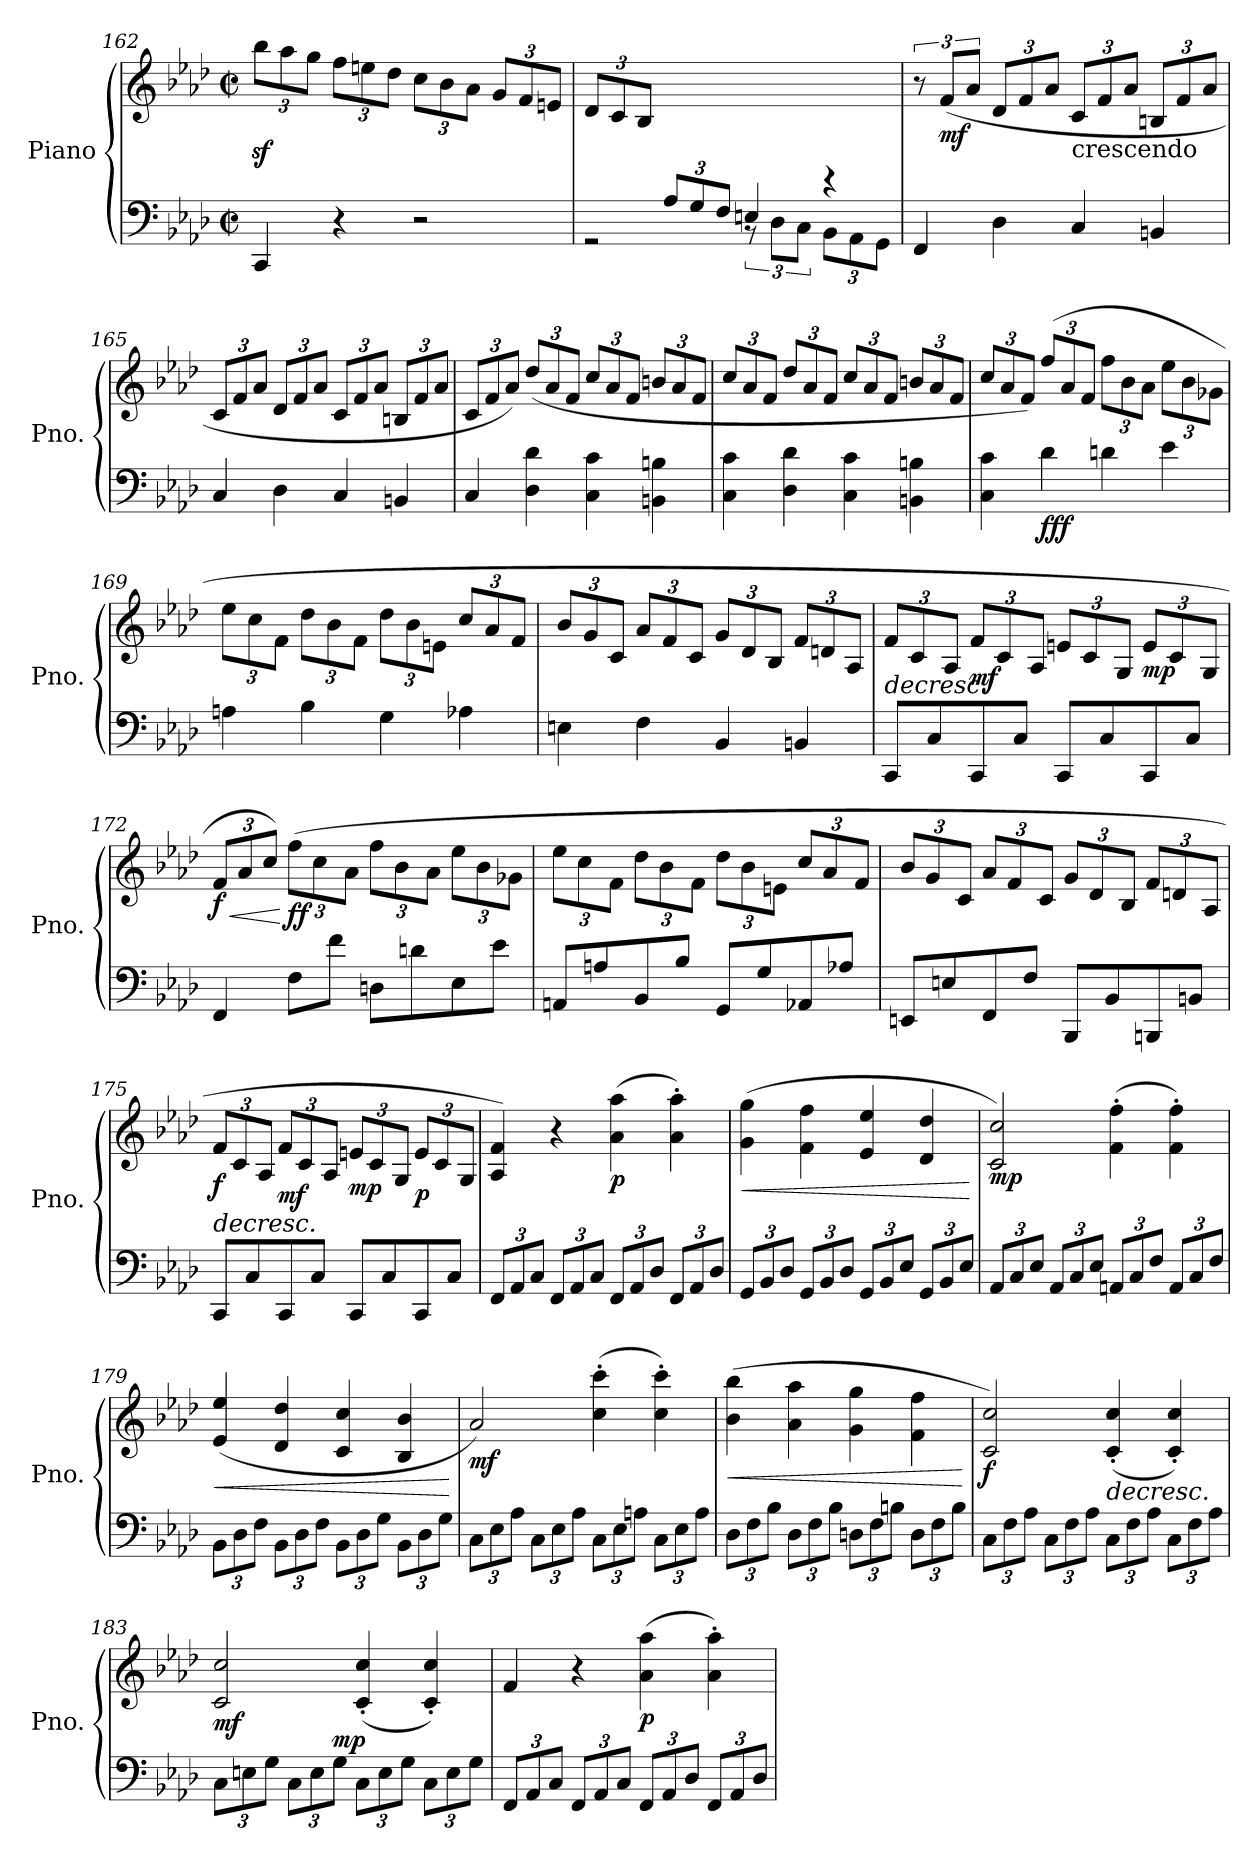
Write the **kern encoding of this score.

**kern	**kern	**dynam
*part1	*part1	*part1
*staff2	*staff1	*staff1/2
*I"Piano	*	*
*I'Pno.	*	*
!!LO:LB:g=z
*clefF4	*clefG2	*
*k[b-e-a-d-]	*k[b-e-a-d-]	*
*A-:	*A-:	*
*M2/2	*M2/2	*
*met(c|)	*met(c|)	*
*	*Xbrackettup	*
=162	=162	=162
4CC/	12bb-z<\L	.
.	12aa-\	.
.	12gg\J	.
4r	12ff\L	.
.	12een\	.
.	12dd-\J	.
2r	12cc\L	.
.	12b-\	.
.	12a-\J	.
.	12g/L	.
.	12f/	.
.	12en/J	.
=163	=163	=163
*^	*	*
4ryy	2r	12d-/L	.
.	.	12c/	.
.	.	12B-/J	.
*Xbrackettup	*	*	*
12A-/L	.	2ryy	.
12G/	.	.	.
12F/J	.	.	.
*	*brackettup	*	*
4En/	12rBB	.	.
.	12D-\L	.	.
.	12C\J	.	.
*	*Xbrackettup	*	*
4ryy	12BB-\L	4rEE	.
.	12AA-\	.	.
.	12GG\J	.	.
*v	*v	*	*
=164	=164	=164
*	*brackettup	*
4FF/	12r	.
!	!	!LO:DY:b
.	(12f/L	mf
.	12a-/J	.
*	*Xbrackettup	*
4D-\	12d-/L	.
.	12f/	.
.	12a-/J	.
!	!LO:TX:b:t=crescendo	!
4C/	12c/L	.
.	12f/	.
.	12a-/J	.
4BBn/	12Bn/L	.
.	12f/	.
.	12a-/J	.
!!LO:LB:g=z
=165	=165	=165
4C/	12c/L	.
.	12f/	.
.	12a-/J	.
4D-\	12d-/L	.
.	12f/	.
.	12a-/J	.
4C/	12c/L	.
.	12f/	.
.	12a-/J	.
4BBn/	12Bn/L	.
.	12f/	.
.	12a-/J	.
=166	=166	=166
4C/	12c/L	.
.	12f/	.
.	12a-/J)	.
4D-\ 4d-\	(12dd-/L	.
.	12a-/	.
.	12f/J	.
4C\ 4c\	12cc/L	.
.	12a-/	.
.	12f/J	.
4BBn\ 4Bn\	12bn/L	.
.	12a-/	.
.	12f/J	.
=167	=167	=167
4C\ 4c\	12cc/L	.
.	12a-/	.
.	12f/J	.
4D-\ 4d-\	12dd-/L	.
.	12a-/	.
.	12f/J	.
4C\ 4c\	12cc/L	.
.	12a-/	.
.	12f/J	.
4BBn\ 4Bn\	12bn/L	.
.	12a-/	.
.	12f/J	.
!!LO:LB:g=z
=168	=168	=168
4C\ 4c\	12cc/L	.
.	12a-/	.
.	12f/J)	.
!	!	!LO:DY:b=2
!	!	!LO:DY:n=1:b
4d-\	(12ff/L	ff f
.	12a-/	.
.	12f/J	.
4dn\	12ff\L	.
.	12b-\	.
.	12a-\J	.
4e-\	12ee-\L	.
.	12b-\	.
.	12g-X\J	.
=169	=169	=169
4An\	12ee-\L	.
.	12cc\	.
.	12f\J	.
4B-\	12dd-\L	.
.	12b-\	.
.	12f\J	.
4G\	12dd-\L	.
.	12b-\	.
.	12en\J	.
4A-X\	12cc/L	.
.	12a-/	.
.	12f/J	.
=170	=170	=170
4En\	12b-/L	.
.	12g/	.
.	12c/J	.
4F\	12a-/L	.
.	12f/	.
.	12c/J	.
4BB-/	12g/L	.
.	12d-/	.
.	12B-/J	.
4BBn/	12f/L	.
.	12dn/	.
.	12A-/J	.
!!LO:LB:g=z
=171	=171	=171
!	!	!LO:HP:b
8CC/L	12f/L	>
.	12c/	.
8C/	.	.
.	12A-/J	.
!	!	!LO:DY:b
8CC/	12f/L	mf
.	12c/	.
8C/J	.	.
.	12A-/J	.
8CC/L	12en/L	.
.	12c/	.
8C/	.	.
.	12G/J	.
!	!	!LO:DY:b
8CC/	12e/L	mp
.	12c/	.
8C/J	.	.
.	12G/J	.
.	.	]
=172	=172	=172
!	!	!LO:HP:b
!	!	!LO:DY:n=1:b
4FF/	12f/L	< f
.	12a-/	.
.	12cc/J)	.
!	!	!LO:DY:n=2:b
8F\L	(12ff\L	[ ff
.	12cc\	.
8f\J	.	.
.	12a-\J	.
8Dn\L	12ff\L	.
.	12b-\	.
8dn\	.	.
.	12a-\J	.
8E-\	12ee-\L	.
.	12b-\	.
8e-\J	.	.
.	12g-X\J	.
=173	=173	=173
8AAn/L	12ee-\L	.
.	12cc\	.
8An/	.	.
.	12f\J	.
8BB-/	12dd-\L	.
.	12b-\	.
8B-/J	.	.
.	12f\J	.
8GG/L	12dd-\L	.
.	12b-\	.
8G/	.	.
.	12en\J	.
8AA-X/	12cc/L	.
.	12a-/	.
8A-X/J	.	.
.	12f/J	.
!!LO:PB:g=z
=174	=174	=174
8EEn/L	12b-/L	.
.	12g/	.
8En/	.	.
.	12c/J	.
8FF/	12a-/L	.
.	12f/	.
8F/J	.	.
.	12c/J	.
8BBB-/L	12g/L	.
.	12d-/	.
8BB-/	.	.
.	12B-/J	.
8BBBn/	12f/L	.
.	12dn/	.
8BBn/J	.	.
.	12A-/J	.
=175	=175	=175
!	!	!LO:HP:b
!	!	!LO:DY:n=1:b
8CC/L	12f/L	> f
.	12c/	.
8C/	.	.
.	12A-/J	.
!	!	!LO:DY:n=2:b
8CC/	12f/L	mf
.	12c/	.
8C/J	.	.
.	12A-/J	.
!	!	!LO:DY:n=3:b
8CC/L	12en/L	mp
.	12c/	.
8C/	.	.
.	12G/J	.
!	!	!LO:DY:n=4:b
8CC/	12e/L	p
.	12c/	.
8C/J	.	.
.	12G/J	.
.	.	]
=176	=176	=176
12FF/L	4A-/ 4f/)	.
12AA-/	.	.
12C/J	.	.
12FF/L	4r	.
12AA-/	.	.
12C/J	.	.
!	!	!LO:DY:b
12FF/L	(4a-\ 4aa-\	p
12AA-/	.	.
12D-/J	.	.
12FF/L	4a-\' 4aa-\')	.
12AA-/	.	.
12D-/J	.	.
!!LO:LB:g=z
=177	=177	=177
!	!	!LO:HP:b
12GG/L	(4g\ 4gg\	<
12BB-/	.	.
12D-/J	.	.
12GG/L	4f\ 4ff\	.
12BB-/	.	.
12D-/J	.	.
12GG/L	4e-/ 4ee-/	.
12BB-/	.	.
12E-/J	.	.
12GG/L	4d-/ 4dd-/	.
12BB-/	.	.
12E-/J	.	.
.	.	[
=178	=178	=178
!	!	!LO:DY:b
12AA-/L	2c/ 2cc/)	mp
12C/	.	.
12E-/J	.	.
12AA-/L	.	.
12C/	.	.
12E-/J	.	.
12AAn/L	(4f\' 4ff\'	.
12C/	.	.
12F/J	.	.
12AA/L	4f\' 4ff\')	.
12C/	.	.
12F/J	.	.
=179	=179	=179
!	!	!LO:HP:b
12BB-\L	(4e-/ 4ee-/	<
12D-\	.	.
12F\J	.	.
12BB-\L	4d-/ 4dd-/	.
12D-\	.	.
12F\J	.	.
12BB-\L	4c/ 4cc/	.
12D-\	.	.
12G\J	.	.
12BB-\L	4B-/ 4b-/	.
12D-\	.	.
12G\J	.	.
.	.	[
!!LO:LB:g=z
=180	=180	=180
!	!	!LO:DY:b
12C\L	2a-/)	mf
12E-\	.	.
12A-\J	.	.
12C\L	.	.
12E-\	.	.
12A-\J	.	.
12C\L	(4cc\' 4ccc\'	.
12E-\	.	.
12An\J	.	.
12C\L	4cc\' 4ccc\')	.
12E-\	.	.
12A\J	.	.
=181	=181	=181
!	!	!LO:HP:b
12D-\L	(4b-\ 4bb-\	<
12F\	.	.
12B-\J	.	.
12D-\L	4a-\ 4aa-\	.
12F\	.	.
12B-\J	.	.
12Dn\L	4g\ 4gg\	.
12F\	.	.
12Bn\J	.	.
12D\L	4f\ 4ff\	.
12F\	.	.
12B\J	.	.
.	.	[
=182	=182	=182
!	!	!LO:DY:b
12C\L	2c/ 2cc/)	f
12F\	.	.
12A-\J	.	.
12C\L	.	.
12F\	.	.
12A-\J	.	.
!	!	!LO:HP:b
12C\L	(4c/' 4cc/'	>
12F\	.	.
12A-\J	.	.
12C\L	4c/' 4cc/')	.
12F\	.	.
12A-\J	.	.
!!LO:LB:g=z
=183	=183	=183
!	!	!LO:DY:b
12C\L	2c/ 2cc/	mf
12En\	.	.
12G\J	.	.
12C\L	.	.
12E\	.	.
!	!	!LO:DY:a=2
12G\J	.	mp
12C\L	(4c/' 4cc/'	.
12E\	.	.
12G\J	.	.
12C\L	4c/' 4cc/')	]
12E\	.	.
12G\J	.	.
=184	=184	=184
12FF/L	4f/	.
12AA-/	.	.
12C/J	.	.
12FF/L	4r	.
12AA-/	.	.
12C/J	.	.
!	!	!LO:DY:b
12FF/L	(4a-\ 4aa-\	p
12AA-/	.	.
12D-/J	.	.
12FF/L	4a-\' 4aa-\')	.
12AA-/	.	.
12D-/J	.	.
=	=	=
*-	*-	*-
